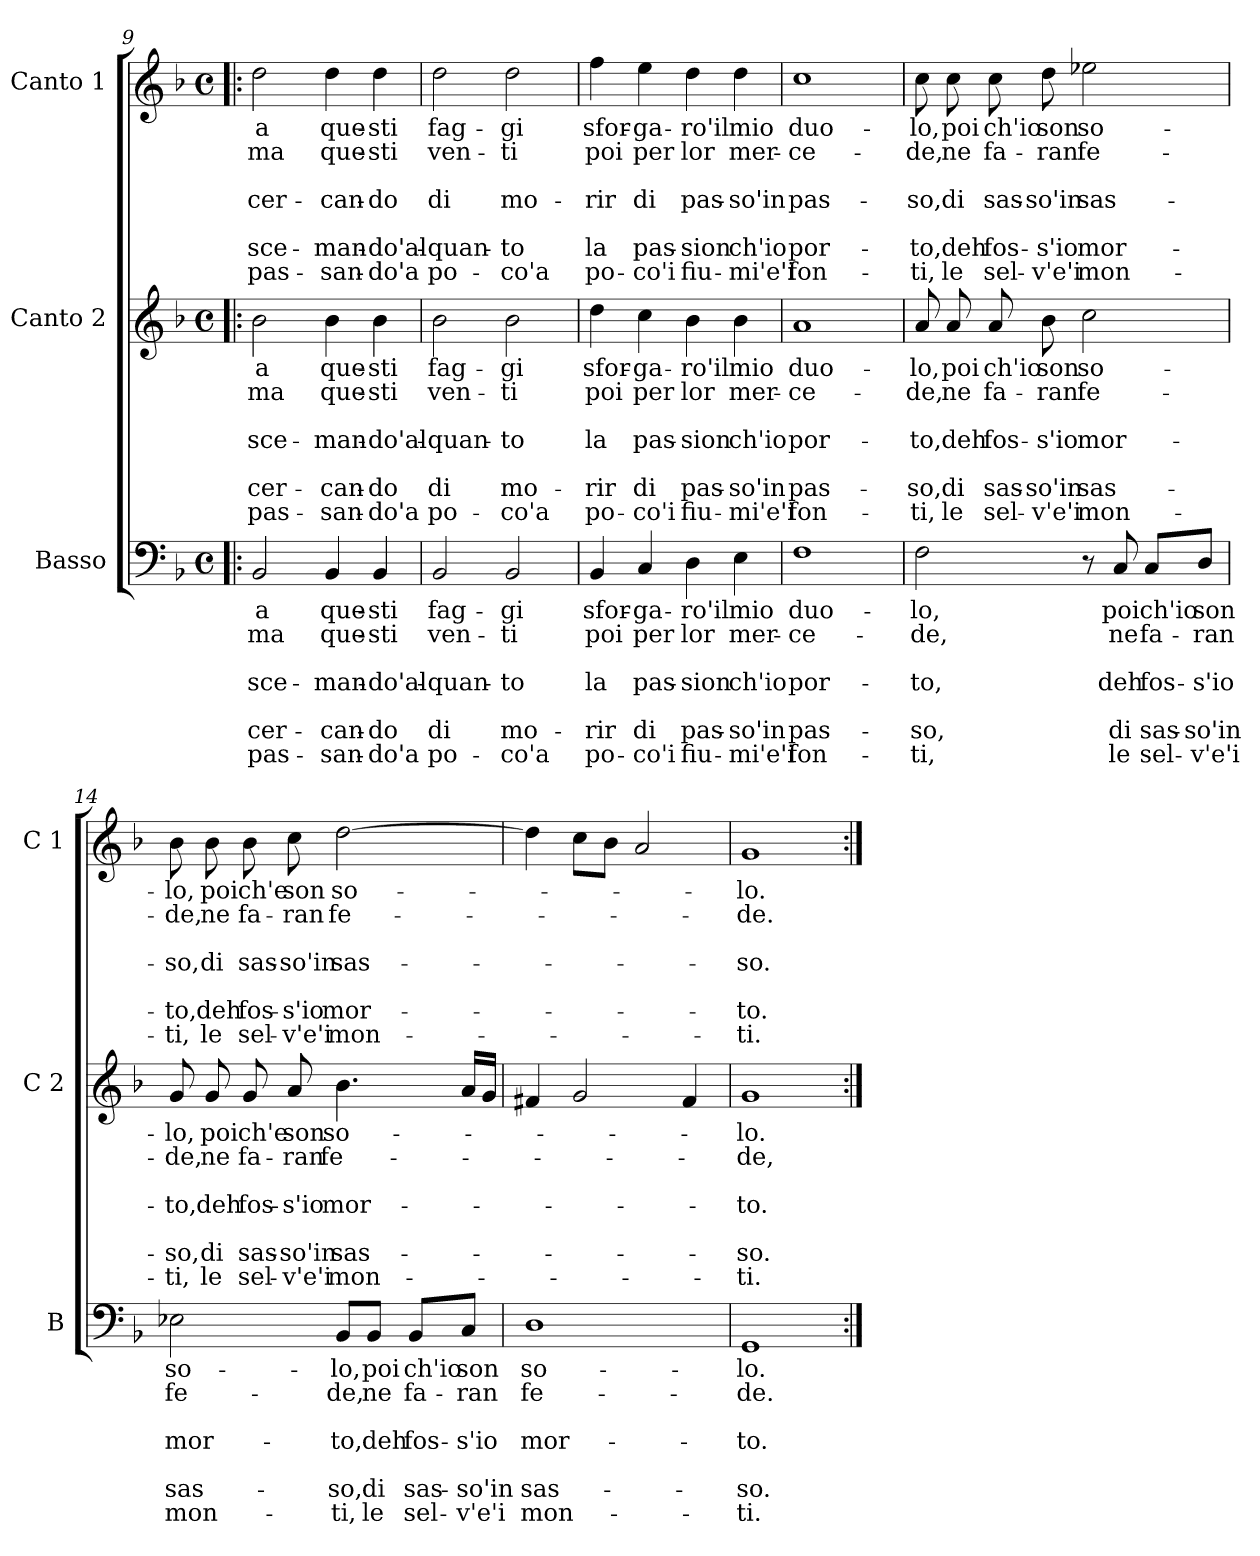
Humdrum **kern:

**kern	**text	**text	**text	**text	**text	**text	**text	**kern	**text	**text	**text	**text	**text	**text	**text	**kern	**text	**text	**text	**text	**text	**text	**text
*part3	*part3	*part3	*part3	*part3	*part3	*part3	*part3	*part2	*part2	*part2	*part2	*part2	*part2	*part2	*part2	*part1	*part1	*part1	*part1	*part1	*part1	*part1	*part1
*staff3	*staff3	*staff3	*staff3	*staff3	*staff3	*staff3	*staff3	*staff2	*staff2	*staff2	*staff2	*staff2	*staff2	*staff2	*staff2	*staff1	*staff1	*staff1	*staff1	*staff1	*staff1	*staff1	*staff1
*I"Basso	*	*	*	*	*	*	*	*I"Canto 2	*	*	*	*	*	*	*	*I"Canto 1	*	*	*	*	*	*	*
*I'B	*	*	*	*	*	*	*	*I'C 2	*	*	*	*	*	*	*	*I'C 1	*	*	*	*	*	*	*
!!LO:PB:g=z
*clefF4	*	*	*	*	*	*	*	*clefG2	*	*	*	*	*	*	*	*clefG2	*	*	*	*	*	*	*
*k[b-]	*	*	*	*	*	*	*	*k[b-]	*	*	*	*	*	*	*	*k[b-]	*	*	*	*	*	*	*
*F:	*	*	*	*	*	*	*	*F:	*	*	*	*	*	*	*	*F:	*	*	*	*	*	*	*
*M4/4	*	*	*	*	*	*	*	*M4/4	*	*	*	*	*	*	*	*M4/4	*	*	*	*	*	*	*
*met(c)	*	*	*	*	*	*	*	*met(c)	*	*	*	*	*	*	*	*met(c)	*	*	*	*	*	*	*
=9!|:	=9!|:	=9!|:	=9!|:	=9!|:	=9!|:	=9!|:	=9!|:	=9!|:	=9!|:	=9!|:	=9!|:	=9!|:	=9!|:	=9!|:	=9!|:	=9!|:	=9!|:	=9!|:	=9!|:	=9!|:	=9!|:	=9!|:	=9!|:
!	!LO:LY:b	!LO:LY:b	!	!LO:LY:b	!	!LO:LY:b	!LO:LY:b	!	!LO:LY:b	!LO:LY:b	!	!LO:LY:b	!	!LO:LY:b	!LO:LY:b	!	!LO:LY:b	!LO:LY:b	!	!LO:LY:b	!	!LO:LY:b	!LO:LY:b
2BB-/	a	ma	.	sce-	.	cer-	pas-	2b-\	a	ma	.	sce-	.	cer-	pas-	2dd\	a	ma	.	cer-	.	sce-	pas-
!	!LO:LY:b	!LO:LY:b	!	!LO:LY:b	!	!LO:LY:b	!LO:LY:b	!	!LO:LY:b	!LO:LY:b	!	!LO:LY:b	!	!LO:LY:b	!LO:LY:b	!	!LO:LY:b	!LO:LY:b	!	!LO:LY:b	!	!LO:LY:b	!LO:LY:b
4BB-/	que-	que-	.	-man-	.	-can-	-san-	4b-\	que-	que-	.	-man-	.	-can-	-san-	4dd\	que-	que-	.	-can-	.	-man-	-san-
!	!LO:LY:b	!LO:LY:b	!	!LO:LY:b	!	!LO:LY:b	!LO:LY:b	!	!LO:LY:b	!LO:LY:b	!	!LO:LY:b	!	!LO:LY:b	!LO:LY:b	!	!LO:LY:b	!LO:LY:b	!	!LO:LY:b	!	!LO:LY:b	!LO:LY:b
4BB-/	-sti	-sti	.	-do'al-	.	-do	-do'a	4b-\	-sti	-sti	.	-do'al-	.	-do	-do'a	4dd\	-sti	-sti	.	-do	.	-do'al-	-do'a
=10	=10	=10	=10	=10	=10	=10	=10	=10	=10	=10	=10	=10	=10	=10	=10	=10	=10	=10	=10	=10	=10	=10	=10
!	!LO:LY:b	!LO:LY:b	!	!LO:LY:b	!	!LO:LY:b	!LO:LY:b	!	!LO:LY:b	!LO:LY:b	!	!LO:LY:b	!	!LO:LY:b	!LO:LY:b	!	!LO:LY:b	!LO:LY:b	!	!LO:LY:b	!	!LO:LY:b	!LO:LY:b
2BB-/	fag-	ven-	.	-quan-	.	di	po-	2b-\	fag-	ven-	.	-quan-	.	di	po-	2dd\	fag-	ven-	.	di	.	-quan-	po-
!	!LO:LY:b	!LO:LY:b	!	!LO:LY:b	!	!LO:LY:b	!LO:LY:b	!	!LO:LY:b	!LO:LY:b	!	!LO:LY:b	!	!LO:LY:b	!LO:LY:b	!	!LO:LY:b	!LO:LY:b	!	!LO:LY:b	!	!LO:LY:b	!LO:LY:b
2BB-/	-gi	-ti	.	-to	.	mo-	-co'a	2b-\	-gi	-ti	.	-to	.	mo-	-co'a	2dd\	-gi	-ti	.	mo-	.	-to	-co'a
=11	=11	=11	=11	=11	=11	=11	=11	=11	=11	=11	=11	=11	=11	=11	=11	=11	=11	=11	=11	=11	=11	=11	=11
!	!LO:LY:b	!LO:LY:b	!	!LO:LY:b	!	!LO:LY:b	!LO:LY:b	!	!LO:LY:b	!LO:LY:b	!	!LO:LY:b	!	!LO:LY:b	!LO:LY:b	!	!LO:LY:b	!LO:LY:b	!	!LO:LY:b	!	!LO:LY:b	!LO:LY:b
4BB-/	sfor-	poi	.	la	.	-rir	po-	4dd\	sfor-	poi	.	la	.	-rir	po-	4ff\	sfor-	poi	.	-rir	.	la	po-
!	!LO:LY:b	!LO:LY:b	!	!LO:LY:b	!	!LO:LY:b	!LO:LY:b	!	!LO:LY:b	!LO:LY:b	!	!LO:LY:b	!	!LO:LY:b	!LO:LY:b	!	!LO:LY:b	!LO:LY:b	!	!LO:LY:b	!	!LO:LY:b	!LO:LY:b
4C/	-ga-	per	.	pas-	.	di	-co'i	4cc\	-ga-	per	.	pas-	.	di	-co'i	4ee\	-ga-	per	.	di	.	pas-	-co'i
!	!LO:LY:b	!LO:LY:b	!	!LO:LY:b	!	!LO:LY:b	!LO:LY:b	!	!LO:LY:b	!LO:LY:b	!	!LO:LY:b	!	!LO:LY:b	!LO:LY:b	!	!LO:LY:b	!LO:LY:b	!	!LO:LY:b	!	!LO:LY:b	!LO:LY:b
4D\	-ro'il	lor	.	-sion	.	pas-	fiu-	4b-\	-ro'il	lor	.	-sion	.	pas-	fiu-	4dd\	-ro'il	lor	.	pas-	.	-sion	fiu-
!	!LO:LY:b	!LO:LY:b	!	!LO:LY:b	!	!LO:LY:b	!LO:LY:b	!	!LO:LY:b	!LO:LY:b	!	!LO:LY:b	!	!LO:LY:b	!LO:LY:b	!	!LO:LY:b	!LO:LY:b	!	!LO:LY:b	!	!LO:LY:b	!LO:LY:b
4E\	mio	mer-	.	ch'io	.	-so'in	-mi'e'i	4b-\	mio	mer-	.	ch'io	.	-so'in	-mi'e'i	4dd\	mio	mer-	.	-so'in	.	ch'io	-mi'e'i
=12	=12	=12	=12	=12	=12	=12	=12	=12	=12	=12	=12	=12	=12	=12	=12	=12	=12	=12	=12	=12	=12	=12	=12
!	!LO:LY:b	!LO:LY:b	!	!LO:LY:b	!	!LO:LY:b	!LO:LY:b	!	!LO:LY:b	!LO:LY:b	!	!LO:LY:b	!	!LO:LY:b	!LO:LY:b	!	!LO:LY:b	!LO:LY:b	!	!LO:LY:b	!	!LO:LY:b	!LO:LY:b
1F	duo-	-ce-	.	por-	.	pas-	fon-	1a	duo-	-ce-	.	por-	.	pas-	fon-	1cc	duo-	-ce-	.	pas-	.	por-	fon-
!!LO:LB:g=z
=13	=13	=13	=13	=13	=13	=13	=13	=13	=13	=13	=13	=13	=13	=13	=13	=13	=13	=13	=13	=13	=13	=13	=13
!	!LO:LY:b	!LO:LY:b	!	!LO:LY:b	!	!LO:LY:b	!LO:LY:b	!	!LO:LY:b	!LO:LY:b	!	!LO:LY:b	!	!LO:LY:b	!LO:LY:b	!	!LO:LY:b	!LO:LY:b	!	!LO:LY:b	!	!LO:LY:b	!LO:LY:b
2F\	-lo,	-de,	.	-to,	.	-so,	-ti,	8a/	-lo,	-de,	.	-to,	.	-so,	-ti,	8cc\	-lo,	-de,	.	-so,	.	-to,	-ti,
!	!	!	!	!	!	!	!	!	!LO:LY:b	!LO:LY:b	!	!LO:LY:b	!	!LO:LY:b	!LO:LY:b	!	!LO:LY:b	!LO:LY:b	!	!LO:LY:b	!	!LO:LY:b	!LO:LY:b
.	.	.	.	.	.	.	.	8a/	poi	ne	.	deh	.	di	le	8cc\	poi	ne	.	di	.	deh	le
!	!	!	!	!	!	!	!	!	!LO:LY:b	!LO:LY:b	!	!LO:LY:b	!	!LO:LY:b	!LO:LY:b	!	!LO:LY:b	!LO:LY:b	!	!LO:LY:b	!	!LO:LY:b	!LO:LY:b
.	.	.	.	.	.	.	.	8a/	ch'io	fa-	.	fos-	.	sas-	sel-	8cc\	ch'io	fa-	.	sas-	.	fos-	sel-
!	!	!	!	!	!	!	!	!	!LO:LY:b	!LO:LY:b	!	!LO:LY:b	!	!LO:LY:b	!LO:LY:b	!	!LO:LY:b	!LO:LY:b	!	!LO:LY:b	!	!LO:LY:b	!LO:LY:b
.	.	.	.	.	.	.	.	8b-\	son	-ran	.	-s'io	.	-so'in	-v'e'i	8dd\	son	-ran	.	-so'in	.	-s'io	-v'e'i
!	!	!	!	!	!	!	!	!	!LO:LY:b	!LO:LY:b	!	!LO:LY:b	!	!LO:LY:b	!LO:LY:b	!	!LO:LY:b	!LO:LY:b	!	!LO:LY:b	!	!LO:LY:b	!LO:LY:b
8r	.	.	.	.	.	.	.	2cc\	so-	fe-	.	mor-	.	sas-	mon-	2ee-X\	so-	fe-	.	sas-	.	mor-	mon-
!	!LO:LY:b	!LO:LY:b	!	!LO:LY:b	!	!LO:LY:b	!LO:LY:b	!	!	!	!	!	!	!	!	!	!	!	!	!	!	!	!
8C/	poi	ne	.	deh	.	di	le	.	.	.	.	.	.	.	.	.	.	.	.	.	.	.	.
!	!LO:LY:b	!LO:LY:b	!	!LO:LY:b	!	!LO:LY:b	!LO:LY:b	!	!	!	!	!	!	!	!	!	!	!	!	!	!	!	!
8C/L	ch'io	fa-	.	fos-	.	sas-	sel-	.	.	.	.	.	.	.	.	.	.	.	.	.	.	.	.
!	!LO:LY:b	!LO:LY:b	!	!LO:LY:b	!	!LO:LY:b	!LO:LY:b	!	!	!	!	!	!	!	!	!	!	!	!	!	!	!	!
8D/J	son	-ran	.	-s'io	.	-so'in	-v'e'i	.	.	.	.	.	.	.	.	.	.	.	.	.	.	.	.
=14	=14	=14	=14	=14	=14	=14	=14	=14	=14	=14	=14	=14	=14	=14	=14	=14	=14	=14	=14	=14	=14	=14	=14
!	!LO:LY:b	!LO:LY:b	!	!LO:LY:b	!	!LO:LY:b	!LO:LY:b	!	!LO:LY:b	!LO:LY:b	!	!LO:LY:b	!	!LO:LY:b	!LO:LY:b	!	!LO:LY:b	!LO:LY:b	!	!LO:LY:b	!	!LO:LY:b	!LO:LY:b
2E-X\	so-	fe-	.	mor-	.	sas-	mon-	8g/	-lo,	-de,	.	-to,	.	-so,	-ti,	8b-\	-lo,	-de,	.	-so,	.	-to,	-ti,
!	!	!	!	!	!	!	!	!	!LO:LY:b	!LO:LY:b	!	!LO:LY:b	!	!LO:LY:b	!LO:LY:b	!	!LO:LY:b	!LO:LY:b	!	!LO:LY:b	!	!LO:LY:b	!LO:LY:b
.	.	.	.	.	.	.	.	8g/	poi	ne	.	deh	.	di	le	8b-\	poi	ne	.	di	.	deh	le
!	!	!	!	!	!	!	!	!	!LO:LY:b	!LO:LY:b	!	!LO:LY:b	!	!LO:LY:b	!LO:LY:b	!	!LO:LY:b	!LO:LY:b	!	!LO:LY:b	!	!LO:LY:b	!LO:LY:b
.	.	.	.	.	.	.	.	8g/	ch'e	fa-	.	fos-	.	sas-	sel-	8b-\	ch'e	fa-	.	sas-	.	fos-	sel-
!	!	!	!	!	!	!	!	!	!LO:LY:b	!LO:LY:b	!	!LO:LY:b	!	!LO:LY:b	!LO:LY:b	!	!LO:LY:b	!LO:LY:b	!	!LO:LY:b	!	!LO:LY:b	!LO:LY:b
.	.	.	.	.	.	.	.	8a/	son	-ran	.	-s'io	.	-so'in	-v'e'i	8cc\	son	-ran	.	-so'in	.	-s'io	-v'e'i
!	!LO:LY:b	!LO:LY:b	!	!LO:LY:b	!	!LO:LY:b	!LO:LY:b	!	!LO:LY:b	!LO:LY:b	!	!LO:LY:b	!	!LO:LY:b	!LO:LY:b	!	!LO:LY:b	!LO:LY:b	!	!LO:LY:b	!	!LO:LY:b	!LO:LY:b
8BB-/L	-lo,	-de,	.	-to,	.	-so,	-ti,	4.b-\	so-	fe-	.	mor-	.	sas-	mon-	[2dd\	so-	fe-	.	sas-	.	mor-	mon-
!	!LO:LY:b	!LO:LY:b	!	!LO:LY:b	!	!LO:LY:b	!LO:LY:b	!	!	!	!	!	!	!	!	!	!	!	!	!	!	!	!
8BB-/J	poi	ne	.	deh	.	di	le	.	.	.	.	.	.	.	.	.	.	.	.	.	.	.	.
!	!LO:LY:b	!LO:LY:b	!	!LO:LY:b	!	!LO:LY:b	!LO:LY:b	!	!	!	!	!	!	!	!	!	!	!	!	!	!	!	!
8BB-/L	ch'io	fa-	.	fos-	.	sas-	sel-	.	.	.	.	.	.	.	.	.	.	.	.	.	.	.	.
!	!LO:LY:b	!LO:LY:b	!	!LO:LY:b	!	!LO:LY:b	!LO:LY:b	!	!	!	!	!	!	!	!	!	!	!	!	!	!	!	!
8C/J	son	-ran	.	-s'io	.	-so'in	-v'e'i	16a/LL	.	.	.	.	.	.	.	.	.	.	.	.	.	.	.
.	.	.	.	.	.	.	.	16g/JJ	.	.	.	.	.	.	.	.	.	.	.	.	.	.	.
=15	=15	=15	=15	=15	=15	=15	=15	=15	=15	=15	=15	=15	=15	=15	=15	=15	=15	=15	=15	=15	=15	=15	=15
!	!LO:LY:b	!LO:LY:b	!	!LO:LY:b	!	!LO:LY:b	!LO:LY:b	!	!	!	!	!	!	!	!	!	!	!	!	!	!	!	!
1D	so-	fe-	.	mor-	.	sas-	mon-	4f#X/	.	.	.	.	.	.	.	4dd\]	.	.	.	.	.	.	.
.	.	.	.	.	.	.	.	2g/	.	.	.	.	.	.	.	8cc\L	.	.	.	.	.	.	.
.	.	.	.	.	.	.	.	.	.	.	.	.	.	.	.	8b-\J	.	.	.	.	.	.	.
.	.	.	.	.	.	.	.	.	.	.	.	.	.	.	.	2a/	.	.	.	.	.	.	.
.	.	.	.	.	.	.	.	4f#/	.	.	.	.	.	.	.	.	.	.	.	.	.	.	.
=16	=16	=16	=16	=16	=16	=16	=16	=16	=16	=16	=16	=16	=16	=16	=16	=16	=16	=16	=16	=16	=16	=16	=16
!	!LO:LY:b	!LO:LY:b	!	!LO:LY:b	!	!LO:LY:b	!LO:LY:b	!	!LO:LY:b	!LO:LY:b	!	!LO:LY:b	!	!LO:LY:b	!LO:LY:b	!	!LO:LY:b	!LO:LY:b	!	!LO:LY:b	!	!LO:LY:b	!LO:LY:b
1GG	-lo.	-de.	.	-to.	.	-so.	-ti.	1g	-lo.	-de,	.	-to.	.	-so.	-ti.	1g	-lo.	-de.	.	-so.-	.	-to.	-ti.
=:|!	=:|!	=:|!	=:|!	=:|!	=:|!	=:|!	=:|!	=:|!	=:|!	=:|!	=:|!	=:|!	=:|!	=:|!	=:|!	=:|!	=:|!	=:|!	=:|!	=:|!	=:|!	=:|!	=:|!
*-	*-	*-	*-	*-	*-	*-	*-	*-	*-	*-	*-	*-	*-	*-	*-	*-	*-	*-	*-	*-	*-	*-	*-
